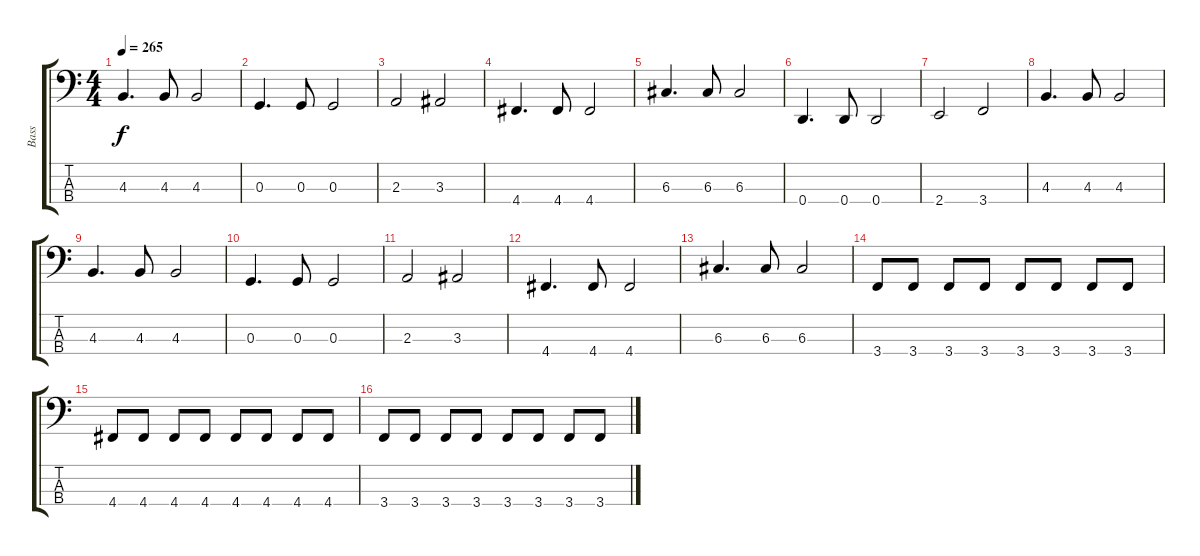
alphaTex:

\track ("Bass" "Bass") {instrument electricbassfinger}
\staff {score tabs}
\tuning (F2 C2 G1 D1) {hide}
\ts (4 4)
\tempo 265
\clef f4
\ks c
4.3.4{d dy f} 4.3.8 4.3.2 |
0.3.4{d} 0.3.8 0.3.2 |
2.3.2 3.3.2 |
4.4.4{d} 4.4.8 4.4.2 |
6.3.4{d} 6.3.8 6.3.2 |
0.4.4{d} 0.4.8 0.4.2 |
2.4.2 3.4.2 |
4.3.4{d} 4.3.8 4.3.2 |
4.3.4{d} 4.3.8 4.3.2 |
0.3.4{d} 0.3.8 0.3.2 |
2.3.2 3.3.2 |
4.4.4{d} 4.4.8 4.4.2 |
6.3.4{d} 6.3.8 6.3.2 |
3.4.8 3.4.8 3.4.8 3.4.8 3.4.8 3.4.8 3.4.8 3.4.8 |
4.4.8 4.4.8 4.4.8 4.4.8 4.4.8 4.4.8 4.4.8 4.4.8 |
3.4.8 3.4.8 3.4.8 3.4.8 3.4.8 3.4.8 3.4.8 3.4.8
